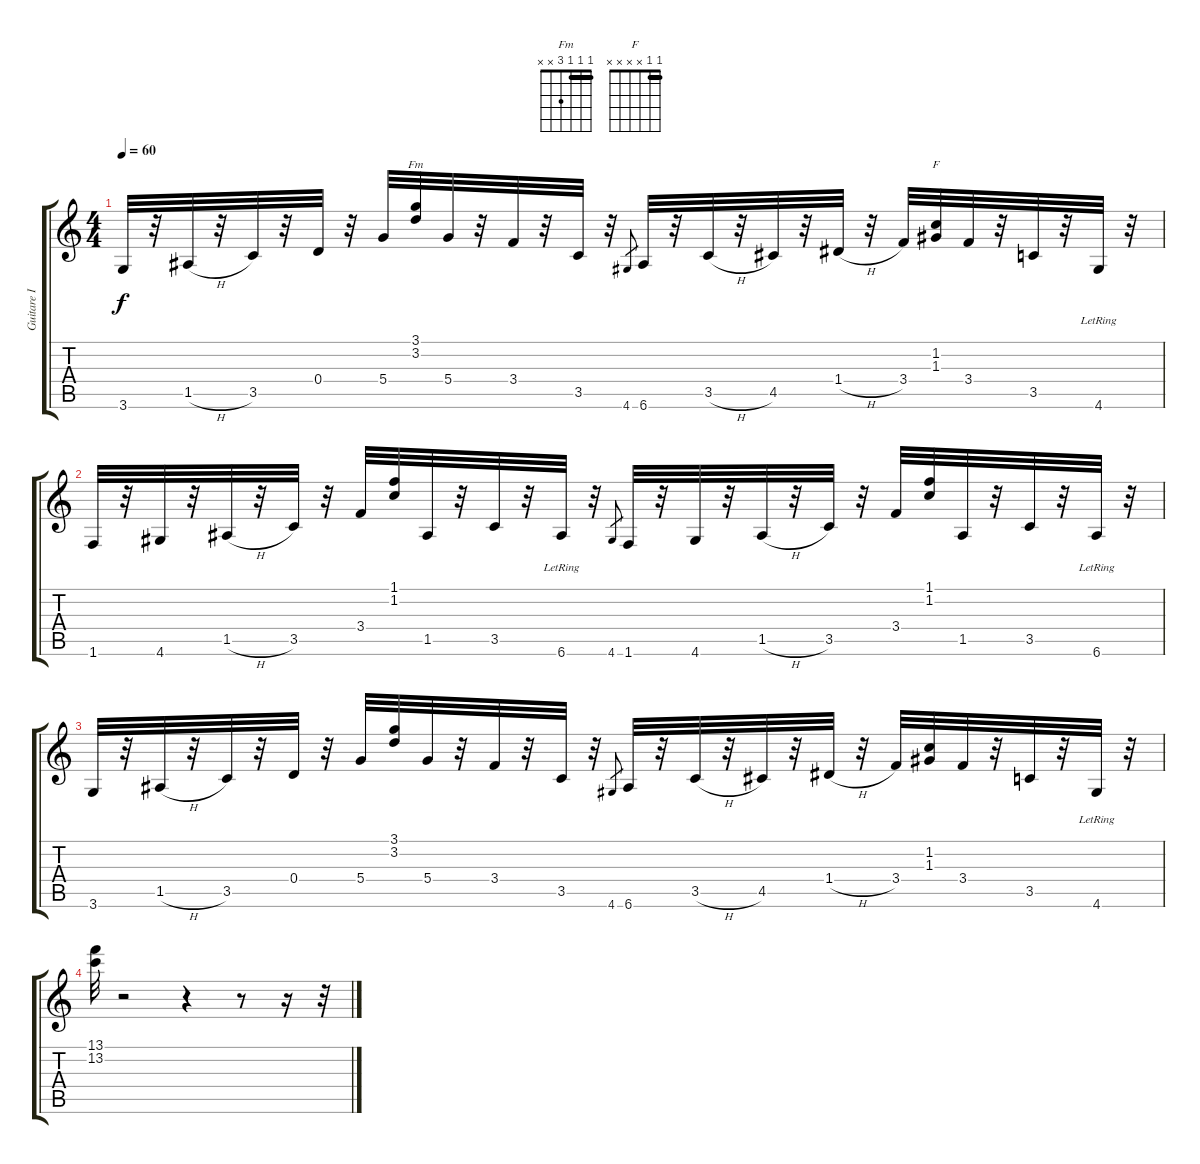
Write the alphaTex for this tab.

\track ("Guitare I" "Guitare I") {instrument overdrivenguitar}
\staff {score tabs}
\tuning (E4 B3 G3 D3 A2 E2) {hide}
\chord ("Fm" 1 1 1 3 x x) {barre 1}
\chord ("F" 1 1 x x x x) {barre 1}
\ts (4 4)
\tempo 60
\clef g2
\ks c
3.6.32{dy f} r.32 1.5{h}.32 r.32 3.5.32 r.32 0.4.32 r.32 5.4.32 (3.1 3.2).32{ch "Fm"} 5.4.32 r.32 3.4.32 r.32 3.5.32 r.32 4.6.8{gr} 6.6.32 r.32 3.5{h}.32 r.32 4.5.32 r.32 1.4{h}.32 r.32 3.4.32 (1.2 1.3).32{ch "F"} 3.4.32 r.32 3.5.32 r.32 4.6{lr}.32 r.32 |
1.6.32 r.32 4.6.32 r.32 1.5{h}.32 r.32 3.5.32 r.32 3.4.32 (1.1 1.2).32 1.5.32 r.32 3.5.32 r.32 6.6{lr}.32 r.32 4.6.8{gr} 1.6.32 r.32 4.6.32 r.32 1.5{h}.32 r.32 3.5.32 r.32 3.4.32 (1.1 1.2).32 1.5.32 r.32 3.5.32 r.32 6.6{lr}.32 r.32 |
3.6.32 r.32 1.5{h}.32 r.32 3.5.32 r.32 0.4.32 r.32 5.4.32 (3.1 3.2).32 5.4.32 r.32 3.4.32 r.32 3.5.32 r.32 4.6.8{gr} 6.6.32 r.32 3.5{h}.32 r.32 4.5.32 r.32 1.4{h}.32 r.32 3.4.32 (1.2 1.3).32 3.4.32 r.32 3.5.32 r.32 4.6{lr}.32 r.32 |
(13.1 13.2).32 r.2 r.4 r.8 r.16 r.32
